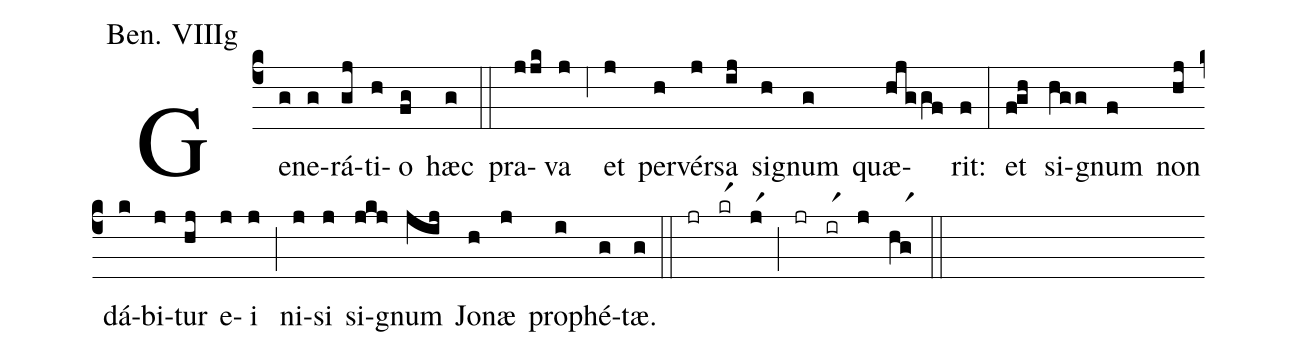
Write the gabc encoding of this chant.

annotation: Ben. VIIIg;
%%
(c4) Ge(g)ne(g)rá(gj)ti(h)o(fg) hæc(g) (::) pra(jjk)va(j) (;6) et(j) per(h)vér(j)sa(ij) si(h)gnum(g) quæ(hjggf)rit:(f) (:) et(f!gh) si(hgg)gnum(f) non(hj) dá(k)bi(j)tur(hj) e(j)i(j) (;) ni(j)si(j) si(jkj)gnum(jij) Jo(h)næ(j) pro(i)phé(g)tæ.(g) (::) (jr)(krr1)(jr1)(;)(jr)(irr1)(j)(hgr1)(::)
